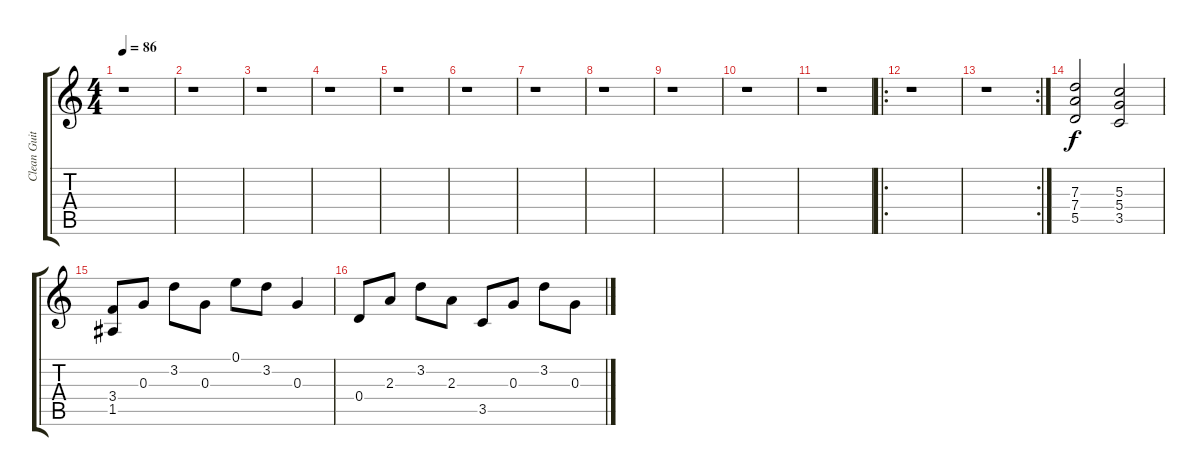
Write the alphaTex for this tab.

\track ("Clean Guitar 1" "Clean Guit") {instrument electricguitarclean}
\staff {score tabs}
\tuning (E4 B3 G3 D3 A2 E2) {hide}
\ts (4 4)
\tempo 86
\clef g2
\ks c
r.1{dy f} |
r.1 |
r.1 |
r.1 |
r.1 |
r.1 |
r.1 |
r.1 |
r.1 |
r.1 |
r.1 |
\ro
r.1 |
\rc 2
r.1 |
(7.3 7.4 5.5).2 (5.3 5.4 3.5).2 |
(3.4 1.5).8 0.3.8 3.2.8 0.3.8 0.1.8 3.2.8 0.3.4 |
0.4.8 2.3.8 3.2.8 2.3.8 3.5.8 0.3.8 3.2.8 0.3.8
